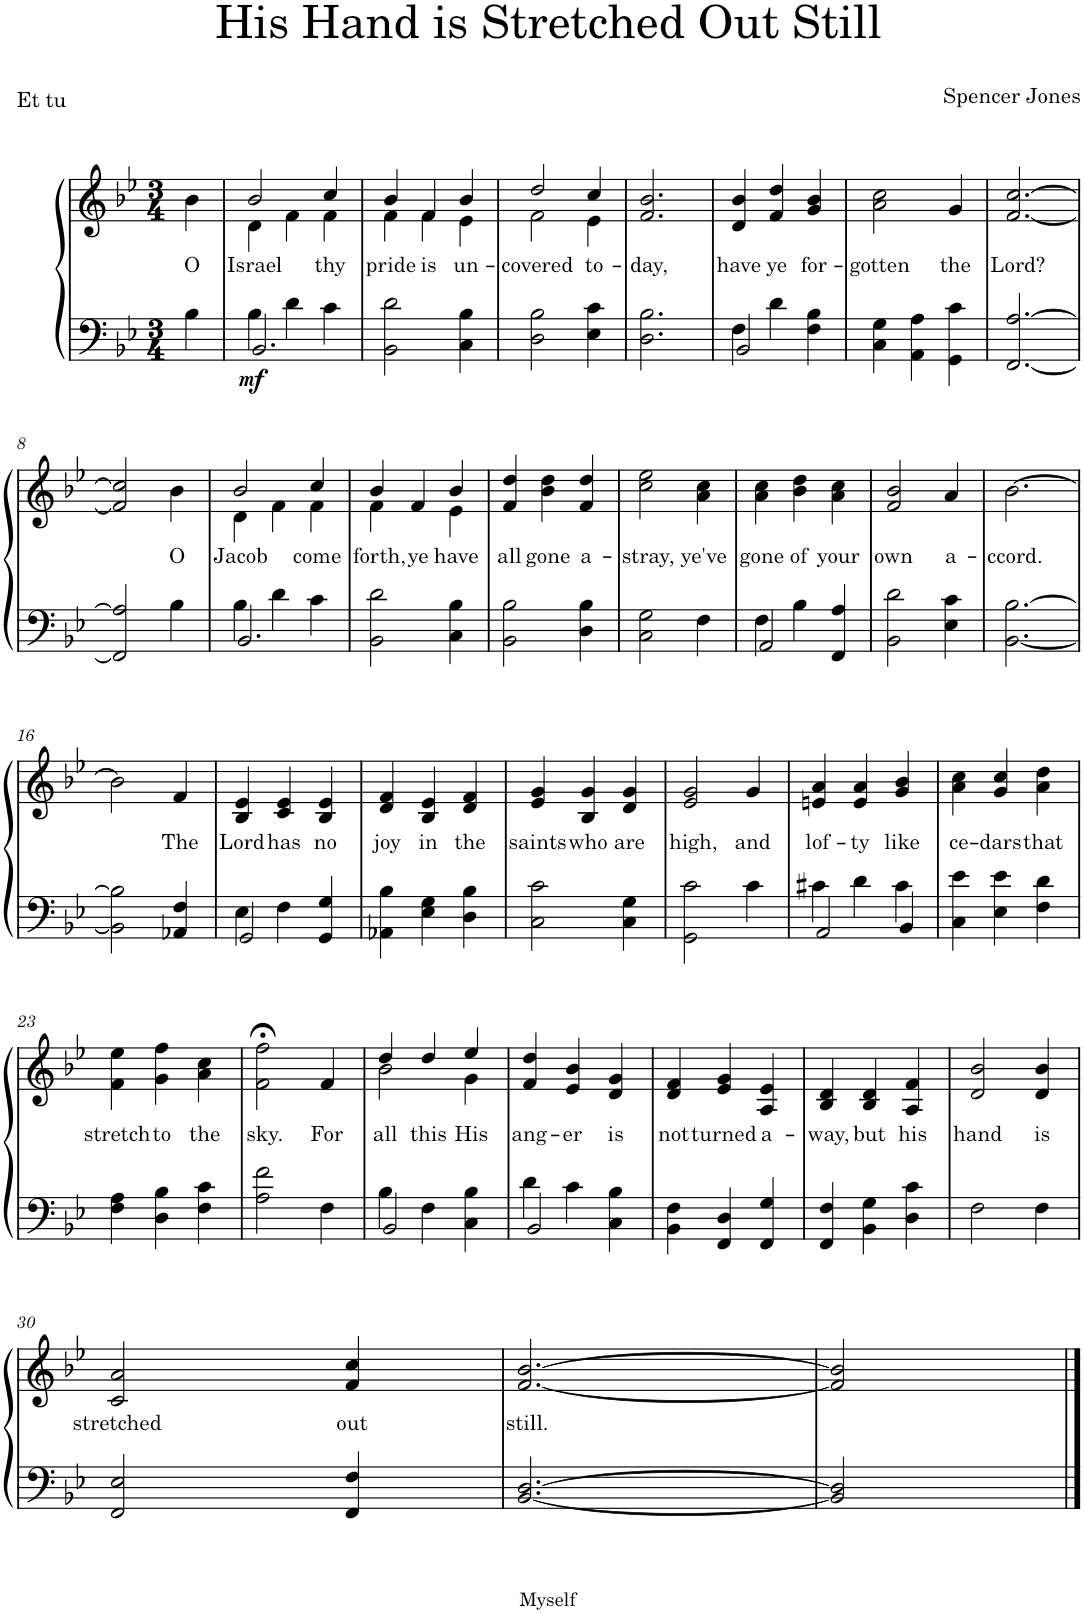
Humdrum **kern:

**kern	**kern	**text	**dynam
*part1	*part1	*part1	*part1
*staff2	*staff1	*staff1	*staff1/2
*I"Piano	*	*	*
*I'Pno.	*	*	*
*clefF4	*clefG2	*	*
*k[b-e-]	*k[b-e-]	*	*
*M3/4	*M3/4	*	*
=	=	=	=
!	!	!LO:LY:b	!
4B-\	4b-\	O	.
=1	=1	=1	=1
*^	*	*	*
!	!	!	!LO:LY:b	!LO:DY:b=2
*	*	*^	*	*
2.BB-/	4B-\	2b-/	4d\	Israel	mf
.	4d\	.	4f\	.	.
!	!	!	!	!LO:LY:b	!
.	4c\	4cc/	4f\	thy	.
=2	=2	=2	=2	=2	=2
!	!	!	!	!LO:LY:b	!
*v	*v	*	*	*	*
2BB-\ 2d\	4b-/	4f\	pride	.
!	!	!	!LO:LY:b	!
.	4f/	4f\	is	.
!	!	!	!LO:LY:b	!
4C\ 4B-\	4b-/	4e-\	un-	.
=3	=3	=3	=3	=3
!	!	!	!LO:LY:b	!
2D\ 2B-\	2dd/	2f\	-covered	.
!	!	!	!LO:LY:b	!
4E-\ 4c\	4cc/	4e-\	to-	.
=4	=4	=4	=4	=4
!	!	!	!LO:LY:b	!
*	*v	*v	*	*
2.D\ 2.B-\	2.f/ 2.b-/	-day,	.
=5	=5	=5	=5
*^	*	*	*
!	!	!	!LO:LY:b	!
2BB-/	4F\	4d/ 4b-/	have	.
!	!	!	!LO:LY:b	!
.	4d\	4f/ 4dd/	ye	.
!	!	!	!LO:LY:b	!
4F\ 4B-\	4ryy	4g/ 4b-/	for-	.
=6	=6	=6	=6	=6
!	!	!	!LO:LY:b	!
*v	*v	*	*	*
4C\ 4G\	2a\ 2cc\	-gotten	.
4AA\ 4A\	.	.	.
!	!	!LO:LY:b	!
4GG\ 4c\	4g/	the	.
=7	=7	=7	=7
!	!	!LO:LY:b	!
[2.FF/ [2.A/	[2.f/ [2.cc/	Lord?	.
!!LO:LB:g=z
=8	=8	=8	=8
2FF/] 2A/]	2f/] 2cc/]	.	.
!	!	!LO:LY:b	!
4B-\	4b-\	O	.
=9	=9	=9	=9
*^	*	*	*
!	!	!	!LO:LY:b	!
*	*	*^	*	*
2.BB-/	4B-\	2b-/	4d\	Jacob	.
.	4d\	.	4f\	.	.
!	!	!	!	!LO:LY:b	!
.	4c\	4cc/	4f\	come	.
=10	=10	=10	=10	=10	=10
!	!	!	!	!LO:LY:b	!
*v	*v	*	*	*	*
2BB-\ 2d\	4b-/	4f\	forth,	.
!	!	!	!LO:LY:b	!
.	4f/	4ryy	ye	.
!	!	!	!LO:LY:b	!
4C\ 4B-\	4b-/	4e-\	have	.
=11	=11	=11	=11	=11
!	!	!	!LO:LY:b	!
*	*v	*v	*	*
2BB-\ 2B-\	4f/ 4dd/	all	.
!	!	!LO:LY:b	!
.	4b-\ 4dd\	gone	.
!	!	!LO:LY:b	!
4D\ 4B-\	4f/ 4dd/	a-	.
=12	=12	=12	=12
!	!	!LO:LY:b	!
2C\ 2G\	2cc\ 2ee-\	-stray,	.
!	!	!LO:LY:b	!
4F\	4a\ 4cc\	ye've	.
=13	=13	=13	=13
*^	*	*	*
!	!	!	!LO:LY:b	!
2AA/	4F\	4a\ 4cc\	gone	.
!	!	!	!LO:LY:b	!
.	4B-\	4b-\ 4dd\	of	.
!	!	!	!LO:LY:b	!
4FF/ 4A/	4ryy	4a\ 4cc\	your	.
=14	=14	=14	=14	=14
!	!	!	!LO:LY:b	!
*v	*v	*	*	*
2BB-\ 2d\	2f/ 2b-/	own	.
!	!	!LO:LY:b	!
4E-\ 4c\	4a/	a-	.
=15	=15	=15	=15
!	!	!LO:LY:b	!
[2.BB-\ [2.B-\	[2.b-\	-ccord.	.
!!LO:LB:g=z
=16	=16	=16	=16
2BB-\] 2B-\]	2b-\]	.	.
!	!	!LO:LY:b	!
4AA-X/ 4F/	4f/	The	.
=17	=17	=17	=17
*^	*	*	*
!	!	!	!LO:LY:b	!
2GG/	4E-\	4B-/ 4e-/	Lord	.
!	!	!	!LO:LY:b	!
.	4F\	4c/ 4e-/	has	.
!	!	!	!LO:LY:b	!
4GG/ 4G/	4ryy	4B-/ 4e-/	no	.
=18	=18	=18	=18	=18
!	!	!	!LO:LY:b	!
*v	*v	*	*	*
4AA-X\ 4B-\	4d/ 4f/	joy	.
!	!	!LO:LY:b	!
4E-\ 4G\	4B-/ 4e-/	in	.
!	!	!LO:LY:b	!
4D\ 4B-\	4d/ 4f/	the	.
=19	=19	=19	=19
!	!	!LO:LY:b	!
2C\ 2c\	4e-/ 4g/	saints	.
!	!	!LO:LY:b	!
.	4B-/ 4g/	who	.
!	!	!LO:LY:b	!
4C\ 4G\	4d/ 4g/	are	.
=20	=20	=20	=20
!	!	!LO:LY:b	!
2GG\ 2c\	2e-/ 2g/	high,	.
!	!	!LO:LY:b	!
4c\	4g/	and	.
=21	=21	=21	=21
*^	*	*	*
!	!	!	!LO:LY:b	!
2AA/	4c#X\	4en/ 4a/	lof-	.
!	!	!	!LO:LY:b	!
.	4d\	4e/ 4a/	-ty	.
!	!	!	!LO:LY:b	!
4BB-/	4c#\	4g/ 4b-/	like	.
=22	=22	=22	=22	=22
!	!	!	!LO:LY:b	!
*v	*v	*	*	*
4C\ 4e-\	4a\ 4cc\	ce-	.
!	!	!LO:LY:b	!
4E-\ 4e-\	4g/ 4cc/	-dars	.
!	!	!LO:LY:b	!
4F\ 4d\	4a\ 4dd\	that	.
!!LO:LB:g=z
=23	=23	=23	=23
!	!	!LO:LY:b	!
4F\ 4A\	4f\ 4ee-\	stretch	.
!	!	!LO:LY:b	!
4D\ 4B-\	4g\ 4ff\	to	.
!	!	!LO:LY:b	!
4F\ 4c\	4a\ 4cc\	the	.
=24	=24	=24	=24
!	!	!LO:LY:b	!
2A\ 2f\	2f\;< 2ff\;<	sky.	.
!	!	!LO:LY:b	!
4F\	4f/	For	.
=25	=25	=25	=25
*^	*	*	*
!	!	!	!LO:LY:b	!
*	*	*^	*	*
2BB-/	4B-\	4dd/	2b-\	all	.
!	!	!	!	!LO:LY:b	!
.	4F\	4dd/	.	this	.
!	!	!	!	!LO:LY:b	!
4C\ 4B-\	4ryy	4ee-/	4g\	His	.
=26	=26	=26	=26	=26	=26
!	!	!	!	!LO:LY:b	!
*	*	*v	*v	*	*
2BB-/	4d\	4f/ 4dd/	ang-	.
!	!	!	!LO:LY:b	!
.	4c\	4e-/ 4b-/	-er	.
!	!	!	!LO:LY:b	!
4C\ 4B-\	4ryy	4d/ 4g/	is	.
=27	=27	=27	=27	=27
!	!	!	!LO:LY:b	!
*v	*v	*	*	*
4BB-\ 4F\	4d/ 4f/	not	.
!	!	!LO:LY:b	!
4FF/ 4D/	4e-/ 4g/	turned	.
!	!	!LO:LY:b	!
4FF/ 4G/	4A/ 4e-/	a-	.
=28	=28	=28	=28
!	!	!LO:LY:b	!
4FF/ 4F/	4B-/ 4d/	-way,	.
!	!	!LO:LY:b	!
4BB-\ 4G\	4B-/ 4d/	but	.
!	!	!LO:LY:b	!
4D\ 4c\	4A/ 4f/	his	.
=29	=29	=29	=29
!	!	!LO:LY:b	!
2F\	2d/ 2b-/	hand	.
!	!	!LO:LY:b	!
4F\	4d/ 4b-/	is	.
!!LO:LB:g=z
=30	=30	=30	=30
!	!	!LO:LY:b	!
2FF/ 2E-/	2c/ 2a/	stretched	.
!	!	!LO:LY:b	!
4FF/ 4F/	4f/ 4cc/	out	.
=31	=31	=31	=31
!	!	!LO:LY:b	!
[2.BB-/ [2.D/	[2.f/ [2.b-/	still.	.
=32	=32	=32	=32
2BB-/] 2D/]	2f/] 2b-/]	.	.
==	==	==	==
*-	*-	*-	*-
